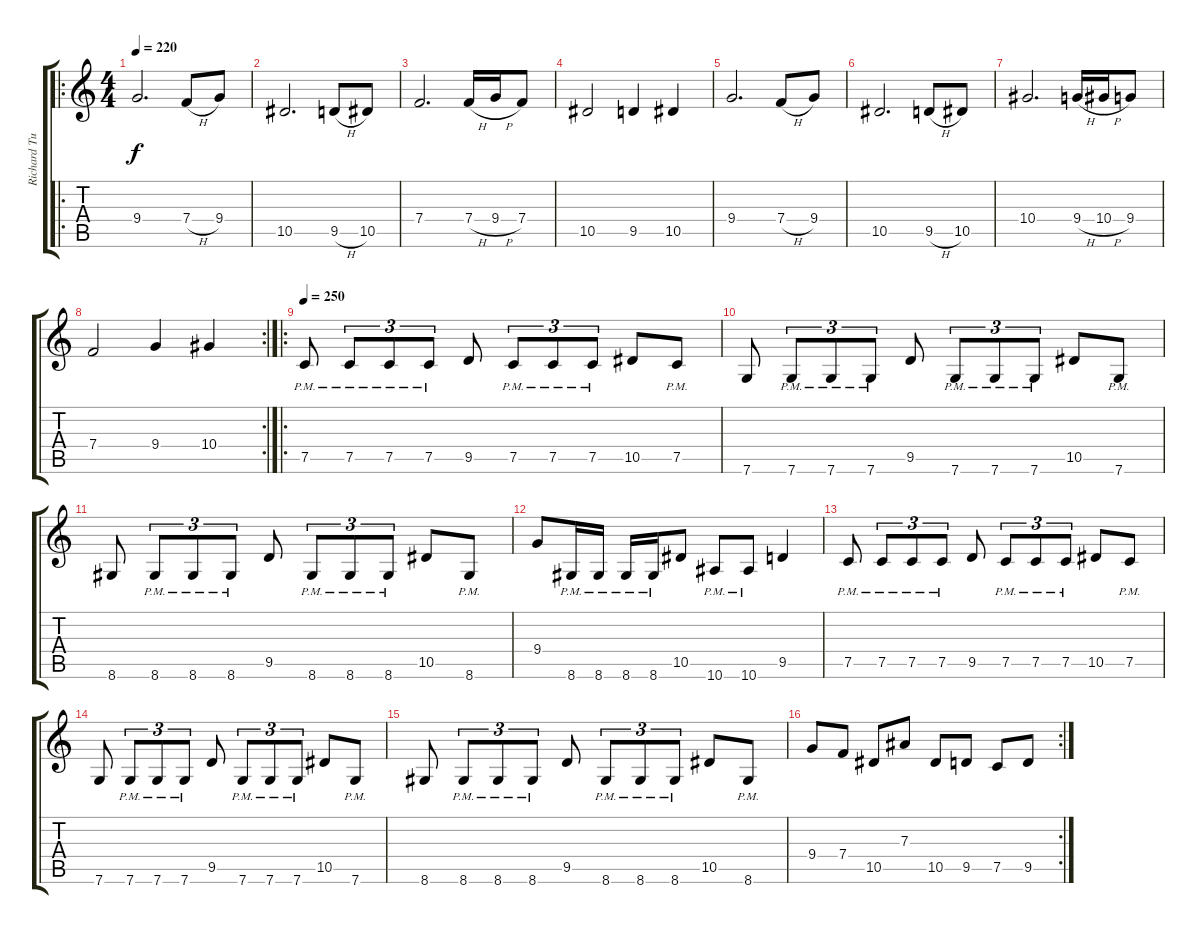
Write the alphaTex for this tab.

\track ("Richard Turbeville" "Richard Tu") {instrument distortionguitar}
\staff {score tabs}
\tuning (C4 G3 Eb3 Bb2 F2 C2) {hide}
\ro
\ts (4 4)
\tempo 220
\clef g2
\ks c
9.4.2{d dy f instrument distortionguitar} 7.4{h}.8 9.4.8 |
10.5.2{d} 9.5{h}.8 10.5.8 |
7.4.2{d} 7.4{h}.16 9.4{h}.16 7.4.8 |
10.5.2 9.5.4 10.5.4 |
9.4.2{d} 7.4{h}.8 9.4.8 |
10.5.2{d} 9.5{h}.8 10.5.8 |
10.4.2{d} 9.4{h}.16 10.4{h}.16 9.4.8 |
\rc 2
7.4.2 9.4.4 10.4.4 |
\ro
\tempo 250
7.5{pm}.8 7.5{pm}.8{tu (3 2)} 7.5{pm}.8{tu (3 2)} 7.5{pm}.8{tu (3 2)} 9.5.8 7.5{pm}.8{tu (3 2)} 7.5{pm}.8{tu (3 2)} 7.5{pm}.8{tu (3 2)} 10.5.8 7.5{pm}.8 |
7.6.8 7.6{pm}.8{tu (3 2)} 7.6{pm}.8{tu (3 2)} 7.6{pm}.8{tu (3 2)} 9.5.8 7.6{pm}.8{tu (3 2)} 7.6{pm}.8{tu (3 2)} 7.6{pm}.8{tu (3 2)} 10.5.8 7.6{pm}.8 |
8.6.8 8.6{pm}.8{tu (3 2)} 8.6{pm}.8{tu (3 2)} 8.6{pm}.8{tu (3 2)} 9.5.8 8.6{pm}.8{tu (3 2)} 8.6{pm}.8{tu (3 2)} 8.6{pm}.8{tu (3 2)} 10.5.8 8.6{pm}.8 |
9.4.8 8.6{pm}.16 8.6{pm}.16 8.6{pm}.16 8.6{pm}.16 10.5.8 10.6{pm}.8 10.6{pm}.8 9.5.4 |
7.5{pm}.8 7.5{pm}.8{tu (3 2)} 7.5{pm}.8{tu (3 2)} 7.5{pm}.8{tu (3 2)} 9.5.8 7.5{pm}.8{tu (3 2)} 7.5{pm}.8{tu (3 2)} 7.5{pm}.8{tu (3 2)} 10.5.8 7.5{pm}.8 |
7.6.8 7.6{pm}.8{tu (3 2)} 7.6{pm}.8{tu (3 2)} 7.6{pm}.8{tu (3 2)} 9.5.8 7.6{pm}.8{tu (3 2)} 7.6{pm}.8{tu (3 2)} 7.6{pm}.8{tu (3 2)} 10.5.8 7.6{pm}.8 |
8.6.8 8.6{pm}.8{tu (3 2)} 8.6{pm}.8{tu (3 2)} 8.6{pm}.8{tu (3 2)} 9.5.8 8.6{pm}.8{tu (3 2)} 8.6{pm}.8{tu (3 2)} 8.6{pm}.8{tu (3 2)} 10.5.8 8.6{pm}.8 |
\rc 2
9.4.8 7.4.8 10.5.8 7.3.8 10.5.8 9.5.8 7.5.8 9.5.8
